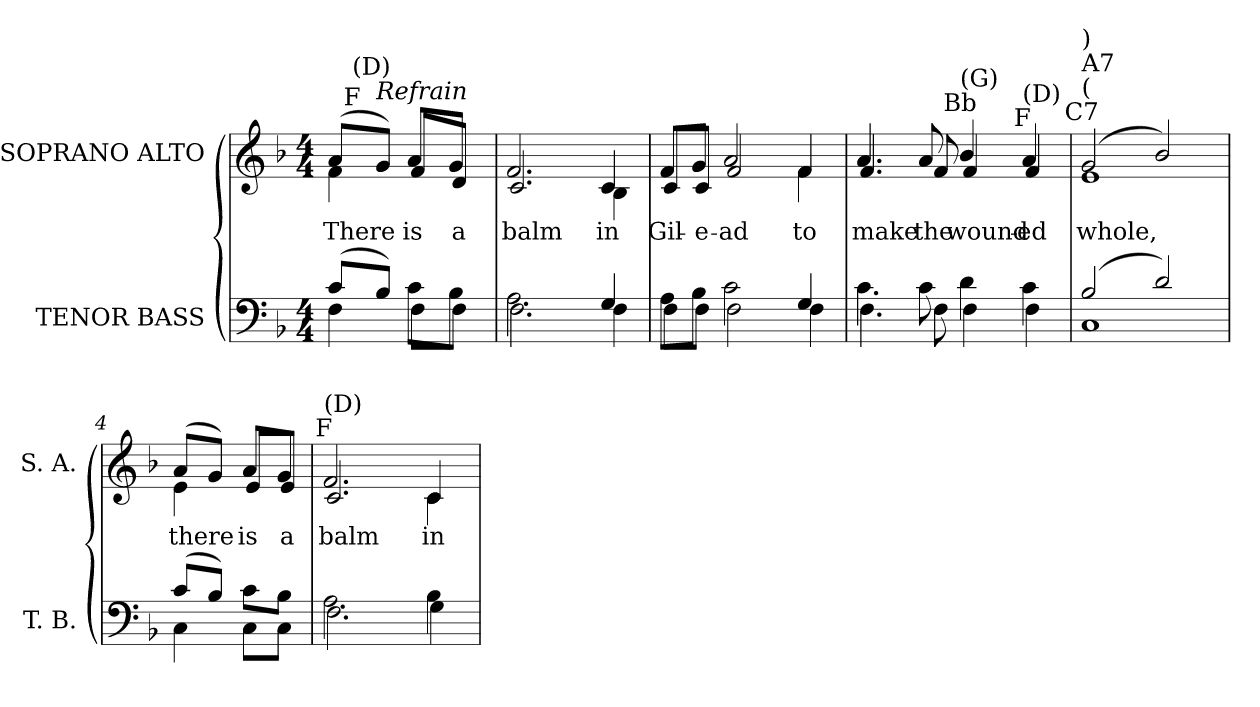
**kern	**kern	**text
*part2	*part1	*part1
*staff2	*staff1	*staff1
*I"TENOR BASS	*I"SOPRANO ALTO	*
*I'T. B.	*I'S. A.	*
!!LO:PB:g=z
*clefF4	*clefG2	*
*k[b-]	*k[b-]	*
*F:	*F:	*
*M4/4	*M4/4	*
=	=	=
*^	*	*
!	!	!LO:TX:a:i:t=Capo 3&colon;	!
!	!	!	!LO:LY:b:color=#000000
*	*	*^	*
*	*	*	*^	*
(8ci/L	4Fi\	(8ai/L	4fi\	32ryy	There
.	.	.	.	64ryy	.
.	.	.	.	1024ryy	.
!	!	!	!	!LO:TX:a:cj:t=F	!
!	!	!	!	!LO:TX:t=(D)	!
.	.	.	.	4ryy	.
!	!	!LO:TX:a:i:t=Refrain	!	!	!
8B-i/J)	.	8gi/J)	.	.	.
!	!	!	!	!	!LO:LY:b:color=#000000
8ci\L	8Fi\L	8ai/L	8fi/L	.	is
.	.	.	.	8ryy	.
!	!	!	!	!	!LO:LY:b:color=#000000
8B-i\J	8Fi\J	8gi/J	8di/J	.	a
.	.	.	.	16ryy	.
.	.	.	.	128...ryy	.
*	*	*v	*v	*v	*
=	=	=	=
*	*	*^	*
*	*	*	*^	*
!	!	!	!	!	!LO:LY:b:color=#000000
*	*	*	*v	*v	*
2.Ai\	2.Fi\	2.fi/	2.ci/	balm
!	!	!	!	!LO:LY:b:color=#000000
4Gi/	4Fi\	4ci/	4B-i\	in
=1	=1	=1	=1	=1
!	!	!	!	!LO:LY:b:color=#000000
8Ai\L	8Fi\L	8fi/L	8ci/L	Gil-
!	!	!	!	!LO:LY:b:color=#000000
8B-i\J	8Fi\J	8gi/J	8ci/J	-e-
!	!	!	!	!LO:LY:b:color=#000000
2ci\	2Fi\	2ai/	2fi/	-ad
!	!	!	!	!LO:LY:b:color=#000000
4Gi/	4Fi\	4fi/	4fi\	to
=2	=2	=2	=2	=2
!	!	!	!	!LO:LY:b:color=#000000
4.ci\	4.Fi\	4.ai/	4.fi/	make
!	!	!	!	!LO:LY:b:color=#000000
8ci\	8Fi\	8ai/	8fi/	the
!	!	!LO:TX:a:cj:t=Bb	!	!
!	!	!LO:TX:t=(G)	!	!
!	!	!	!	!LO:LY:b:color=#000000
4di\	4Fi\	4b-i/	4fi/	wound-
!	!	!LO:TX:a:cj:t=F	!	!
!	!	!LO:TX:t=(D)	!	!
!	!	!	!	!LO:LY:b:color=#000000
4ci\	4Fi\	4ai/	4fi/	-ed
=3	=3	=3	=3	=3
!	!	!LO:TX:a:cj:t=C7	!	!
!	!	!LO:TX:t=(	!	!
!	!	!LO:TX:t=A7	!	!
!	!	!LO:TX:t=)	!	!
!	!	!	!	!LO:LY:b:color=#000000
(2B-i/	1Ci	(2gi/	1ei	whole,
2di/)	.	2b-i/)	.	.
!!LO:LB:g=z	!!
=4	=4	=4	=4	=4
!	!	!	!	!LO:LY:b:color=#000000
(8ci/L	4Ci\	(8ai/L	4ei\	there
8B-i/J)	.	8gi/J)	.	.
!	!	!	!	!LO:LY:b:color=#000000
8ci\L	8Ci\L	8ai/L	8ei/L	is
!	!	!	!	!LO:LY:b:color=#000000
8B-i\J	8Ci\J	8gi/J	8ei/J	a
=5	=5	=5	=5	=5
!	!	!LO:TX:a:cj:t=F	!	!
!	!	!LO:TX:t=(D)	!	!
!	!	!	!	!LO:LY:b:color=#000000
2.Ai\	2.Fi\	2.fi/	2.ci/	balm
!	!	!	!	!LO:LY:b:color=#000000
4B-i\	4Gi\	4ci/	4ci\	in
*v	*v	*	*	*
*	*v	*v	*
=	=	=
*-	*-	*-
